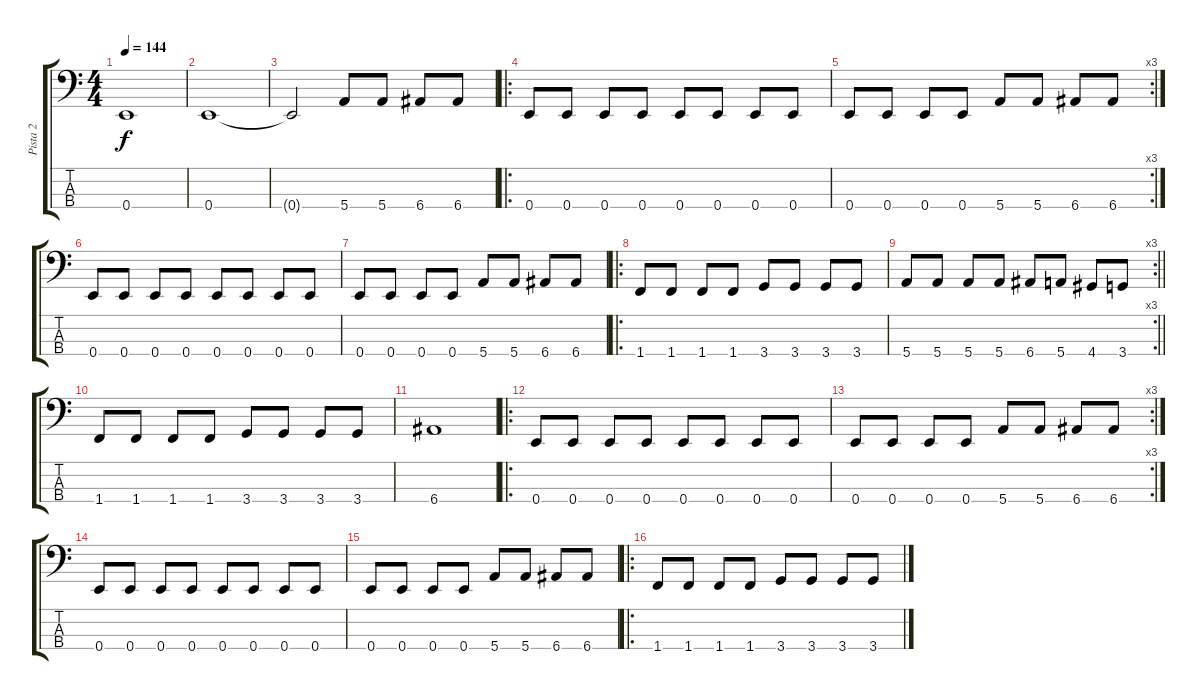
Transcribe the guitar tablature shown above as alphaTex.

\track ("Pista 2" "Pista 2") {instrument electricbassfinger}
\staff {score tabs}
\tuning (G2 D2 A1 E1) {hide}
\ts (4 4)
\tempo 144
\clef f4
\ks c
0.4{t}.1{dy f} |
0.4.1 |
0.4{t}.2 5.4.8 5.4.8 6.4.8 6.4.8 |
\ro
0.4.8 0.4.8 0.4.8 0.4.8 0.4.8 0.4.8 0.4.8 0.4.8 |
\rc 3
0.4.8 0.4.8 0.4.8 0.4.8 5.4.8 5.4.8 6.4.8 6.4.8 |
0.4.8 0.4.8 0.4.8 0.4.8 0.4.8 0.4.8 0.4.8 0.4.8 |
0.4.8 0.4.8 0.4.8 0.4.8 5.4.8 5.4.8 6.4.8 6.4.8 |
\ro
1.4.8 1.4.8 1.4.8 1.4.8 3.4.8 3.4.8 3.4.8 3.4.8 |
\rc 3
\barLineRight lightlight
5.4.8 5.4.8 5.4.8 5.4.8 6.4.8 5.4.8 4.4.8 3.4.8 |
1.4.8 1.4.8 1.4.8 1.4.8 3.4.8 3.4.8 3.4.8 3.4.8 |
6.4.1 |
\ro
0.4.8 0.4.8 0.4.8 0.4.8 0.4.8 0.4.8 0.4.8 0.4.8 |
\rc 3
0.4.8 0.4.8 0.4.8 0.4.8 5.4.8 5.4.8 6.4.8 6.4.8 |
0.4.8 0.4.8 0.4.8 0.4.8 0.4.8 0.4.8 0.4.8 0.4.8 |
0.4.8 0.4.8 0.4.8 0.4.8 5.4.8 5.4.8 6.4.8 6.4.8 |
\ro
1.4.8 1.4.8 1.4.8 1.4.8 3.4.8 3.4.8 3.4.8 3.4.8
